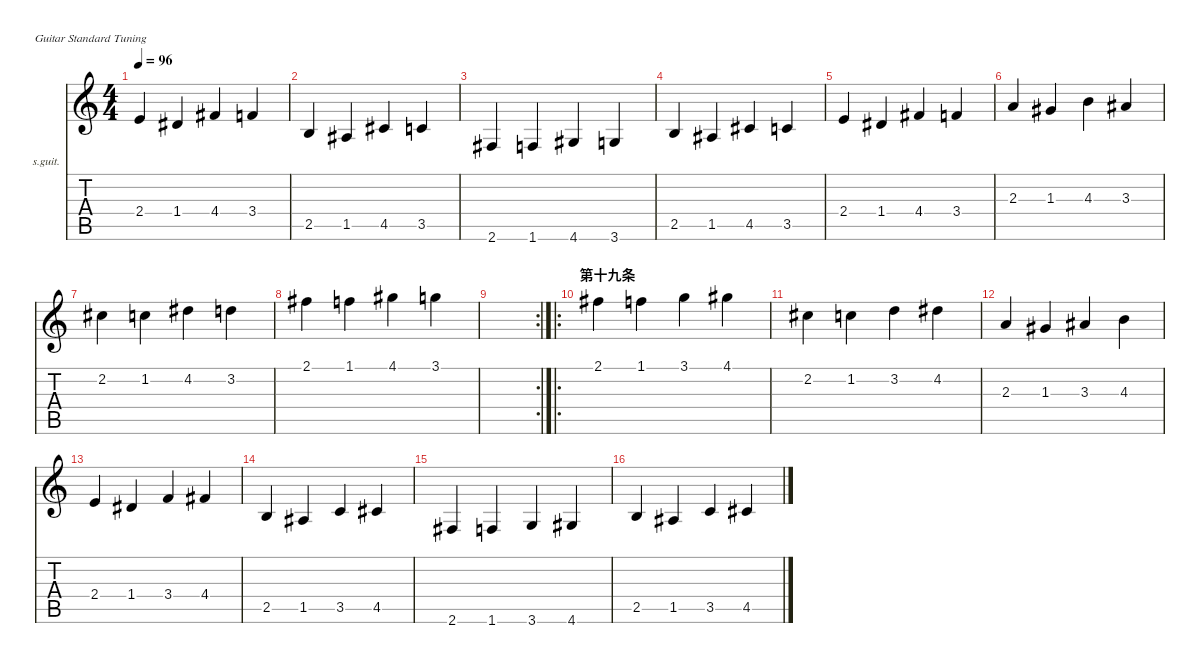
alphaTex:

\defaultSystemsLayout 4
\hideDynamics
\bracketExtendMode nobrackets
\firstSystemTrackNameOrientation horizontal
\otherSystemsTrackNameOrientation horizontal
\track ("开指练习" "s.guit.") {instrument acousticguitarsteel}
\staff {score tabs}
\tuning (E4 B3 G3 D3 A2 E2)
\ts (4 4)
\tempo 96
\clef g2
\ks c
2.4.4{dy mf} 1.4{acc #}.4 4.4{acc #}.4 3.4.4 |
2.5.4 1.5{acc #}.4 4.5{acc #}.4 3.5.4 |
2.6{acc #}.4 1.6.4 4.6{acc #}.4 3.6.4 |
2.5.4 1.5{acc #}.4 4.5{acc #}.4 3.5.4 |
2.4.4 1.4{acc #}.4 4.4{acc #}.4 3.4.4 |
2.3.4 1.3{acc #}.4 4.3.4 3.3{acc #}.4 |
2.2{acc #}.4 1.2.4 4.2{acc #}.4 3.2.4 |
2.1{acc #}.4 1.1.4 4.1{acc #}.4 3.1.4 |
\rc 2
|
\ro
\section ("" "第十九条")
2.1{acc #}.4{dy f} 1.1.4 3.1.4 4.1{acc #}.4 |
2.2{acc #}.4{dy mf} 1.2.4 3.2.4 4.2{acc #}.4 |
2.3.4 1.3{acc #}.4 3.3{acc #}.4 4.3.4 |
2.4.4 1.4{acc #}.4 3.4.4 4.4{acc #}.4 |
2.5.4 1.5{acc #}.4 3.5.4 4.5{acc #}.4 |
2.6{acc #}.4 1.6.4 3.6.4 4.6{acc #}.4 |
2.5.4 1.5{acc #}.4 3.5.4 4.5{acc #}.4
